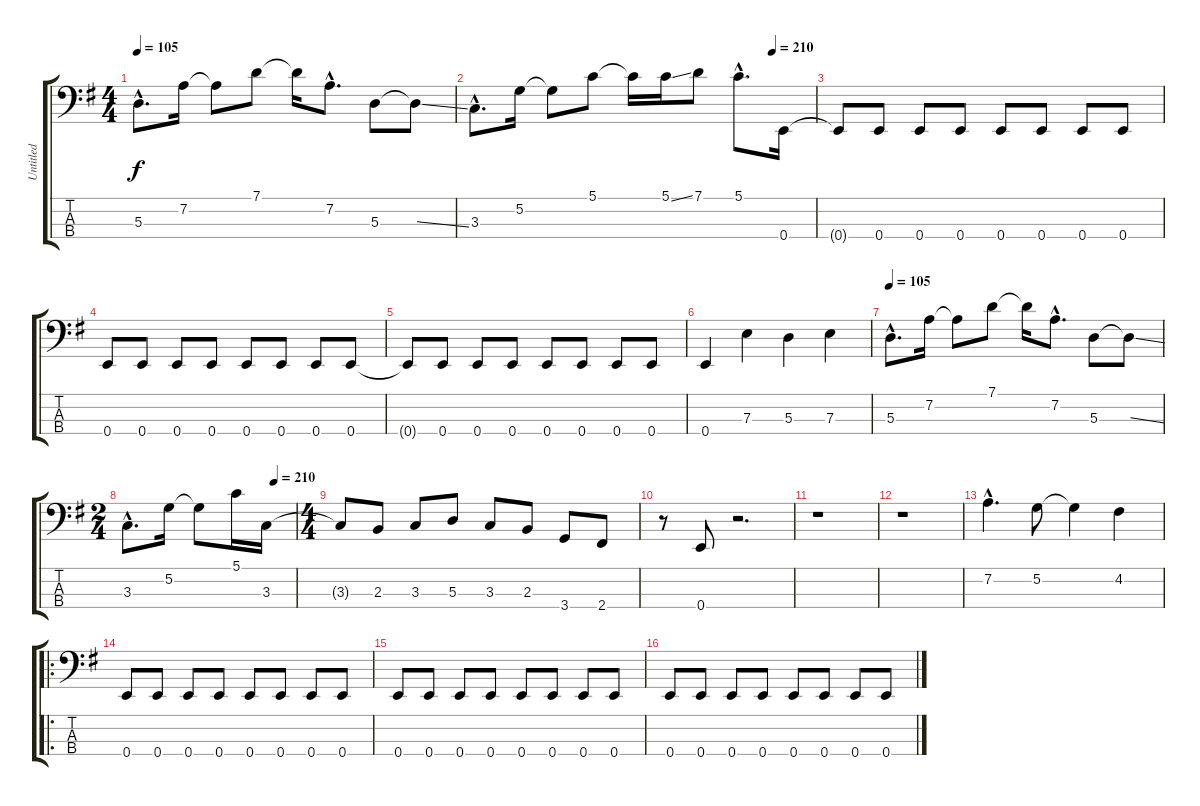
\track ("Untitled" "Untitled") {instrument electricbassfinger}
\staff {score tabs}
\tuning (G2 D2 A1 E1) {hide}
\ts (4 4)
\tempo 105
\clef f4
\ks g
5.3{hac}.8{d dy f} 7.2.16 7.2{t}.8 7.1.8 7.1{t}.16 7.2{hac}.8{d} 5.3.8 5.3{ss t}.8 |
\tempo (210 0.875)
3.3{hac}.8{d} 5.2.16 5.2{t}.8 5.1.8 5.1{t}.16 5.1{ss}.16 7.1.8 5.1{hac}.8{d} 0.4.16 |
0.4{t}.8 0.4.8 0.4.8 0.4.8 0.4.8 0.4.8 0.4.8 0.4.8 |
0.4.8 0.4.8 0.4.8 0.4.8 0.4.8 0.4.8 0.4.8 0.4.8 |
0.4{t}.8 0.4.8 0.4.8 0.4.8 0.4.8 0.4.8 0.4.8 0.4.8 |
0.4.4 7.3.4 5.3.4 7.3.4 |
\tempo 105
5.3{hac}.8{d} 7.2.16 7.2{t}.8 7.1.8 7.1{t}.16 7.2{hac}.8{d} 5.3.8 5.3{ss t}.8 |
\ts (2 4)
\tempo (210 0.875)
3.3{hac}.8{d} 5.2.16 5.2{t}.8 5.1.16 3.3.16 |
\ts (4 4)
3.3{t}.8 2.3.8 3.3.8 5.3.8 3.3.8 2.3.8 3.4.8 2.4.8 |
r.8 0.4.8 r.2{d} |
r.1 |
r.1 |
7.2{hac}.4{d} 5.2.8 5.2{t}.4 4.2.4 |
\ro
0.4.8 0.4.8 0.4.8 0.4.8 0.4.8 0.4.8 0.4.8 0.4.8 |
0.4.8 0.4.8 0.4.8 0.4.8 0.4.8 0.4.8 0.4.8 0.4.8 |
0.4.8 0.4.8 0.4.8 0.4.8 0.4.8 0.4.8 0.4.8 0.4.8
